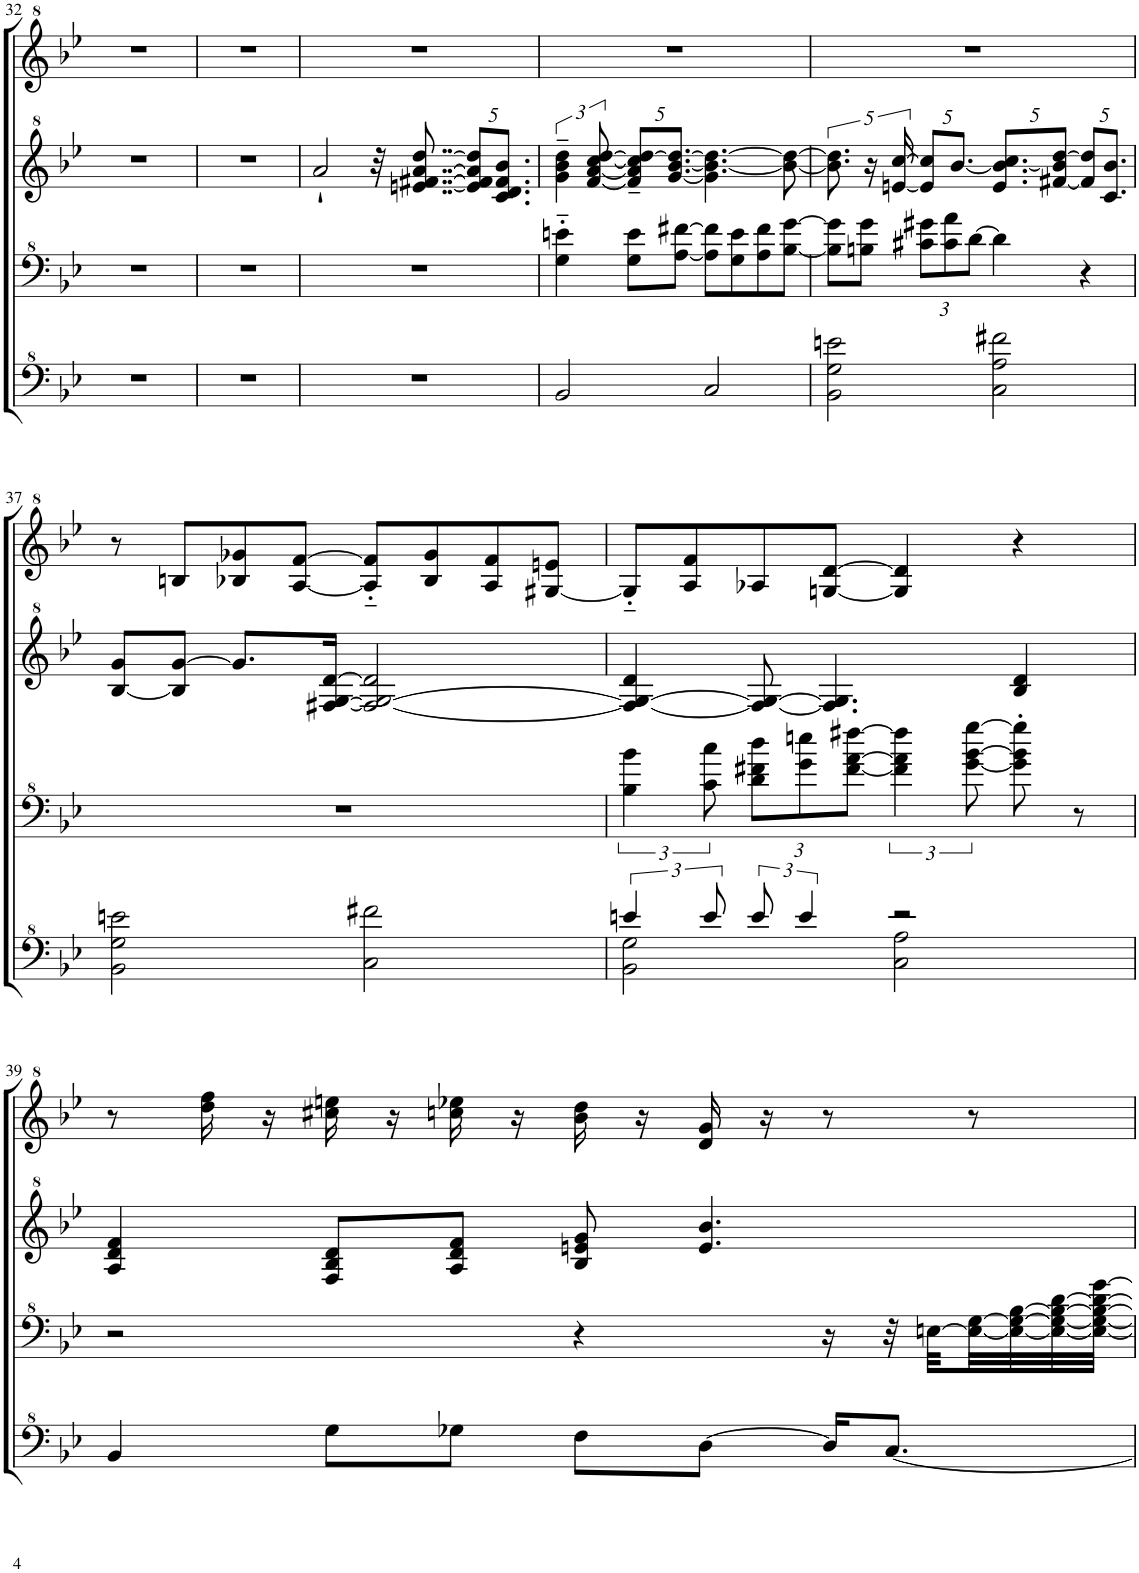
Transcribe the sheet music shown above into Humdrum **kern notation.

**kern	**kern	**kern	**kern
*part1	*part1	*part1	*part1
*staff4	*staff3	*staff2	*staff1
*I"Model III	*	*	*
!!LO:PB:g=z
*clefF^4	*clefF^4	*clefG^2	*clefG^2
*k[b-e-]	*k[b-e-]	*k[b-e-]	*k[b-e-]
*M4/4	*M4/4	*M4/4	*M4/4
=32	=32	=32	=32
1r	1r	1r	1r
=33	=33	=33	=33
1r	1r	1r	1r
=34	=34	=34	=34
1r	1r	2aa`/	1r
.	.	32r	.
.	.	[8..een/ [8..ff#X/ [8..aa/ [8..ddd/	.
*	*	*Xbrackettup	*
.	.	10ee/] 10ff#/] 10aa/] 10ddd/]L	.
.	.	10.cc/ 10.dd/ 10.ff#/ 10.bb-/J	.
=35	=35	=35	=35
*	*	*brackettup	*
2B-/	4g\'~ 4een\'~	6gg\~ 6bb-\~ 6ddd\~	1r
.	.	[12ff/ [12aa/ [12ccc/ [12ddd/	.
*	*	*Xbrackettup	*
.	8g\ 8ee\L	10ff/]~ 10aa/]~ 10ccc/]~ 10ddd/_~L	.
.	.	[10.gg/ [10.bb-/ 10.ddd/_J	.
.	[8a\ [8ff#X\J	.	.
2c/	8a\] 8ff#\]L	4.gg\] 4.bb-\_ 4.ddd\_	.
.	8g\ 8ee\	.	.
.	8a\ 8ff#\	.	.
.	[8b-\ [8gg\J	8bb-\_ 8ddd\_	.
=36	=36	=36	=36
*	*	*brackettup	*
2B-\ 2g\ 2een\	8b-\] 8gg\]L	10.bb-\] 10.ddd\]	1r
.	8bn\ 8gg\J	.	.
.	.	20r	.
.	.	[20een/ [20ccc/	.
*	*Xbrackettup	*Xbrackettup	*
.	12cc#X\ 12gg#X\L	10ee/] 10ccc/]L	.
.	12cc#\ 12aa\	.	.
.	.	[10.bb-/J	.
.	[12dd\J	.	.
2c\ 2a\ 2ff#X\	4dd\]	10.ee/ 10.bb-/_ 10.ccc/L	.
.	.	[10ff#X/ 10bb-/] [10ddd/J	.
.	4r	10ff#/] 10ddd/]L	.
.	.	10.cc/ 10.bb-/J	.
!!LO:LB:g=z
=37	=37	=37	=37
2B-\ 2g\ 2een\	1r	[8b-/ 8gg/L	8r
.	.	8b-/] [8gg/J	8bn/L
.	.	8.gg/L]	8b-X/ 8gg-X/
.	.	.	[8a/ [8ff/J
.	.	[16f#X/ [16g/ [16dd/Jk	.
2c\ 2ff#X\	.	2f#/_ 2g/_ 2dd/]	8a/]'~ 8ff/]'~L
.	.	.	8b-/ 8gg-/
.	.	.	8a/ 8ff/
.	.	.	[8g#X/ 8een/J
=38	=38	=38	=38
*^	*	*	*
*	*	*brackettup	*	*
6een/	2B-\ 2g\	6b-\ 6bb-\	4f#/_ 4g/_ 4dd/	8g#'~/L]
.	.	.	.	8a/ 8ff/
12ee/	.	12cc\ 12ccc\	.	.
*	*	*Xbrackettup	*	*
12ee/	.	12dd\ 12ff#X\ 12ddd\L	8f#/_ 8g/_	8a-X/
6ee/	.	12gg\ 12eeen\	.	.
.	.	.	4.f#/] 4.g/]	[8gn/ [8dd/J
.	.	[4ff#\ [4aa\ [4fff#X\	.	.
2r	2c\ 2a\	.	.	4g/] 4dd/]
.	.	[12gg\ [12bb-\ [12ggg\	.	.
.	.	8gg\]' 8bb-\]' 8ggg\]'	4b-/ 4dd/	4r
.	.	8r	.	.
*v	*v	*	*	*
!!LO:LB:g=z
=39	=39	=39	=39
4B-/	2r	4a/ 4dd/ 4ff/	8r
.	.	.	16ddd\ 16fff\
.	.	.	16r
8g\L	.	8f/ 8b-/ 8dd/L	16ccc#X\ 16eeen\
.	.	.	16r
8g-X\J	.	8a/ 8dd/ 8ff/J	16cccn\ 16eee-X\
.	.	.	16r
8f\L	4r	8b-/ 8een/ 8gg/	16bb-\ 16ddd\
.	.	.	16r
[8d\J	.	4.ee/ 4.bb-/	16dd/ 16gg/
.	.	.	16r
16d/KL]	16r	.	8r
[8.c/J	32r	.	.
.	[32en\LLL	.	.
.	32e\_ [32g\	.	8r
.	32e\_ 32g\_ [32b-\	.	.
.	32e\_ 32g\_ 32b-\_ [32dd\	.	.
.	32e\_ 32g\_ 32b-\_ 32dd\_ [32gg\JJJ	.	.
=	=	=	=
*-	*-	*-	*-
